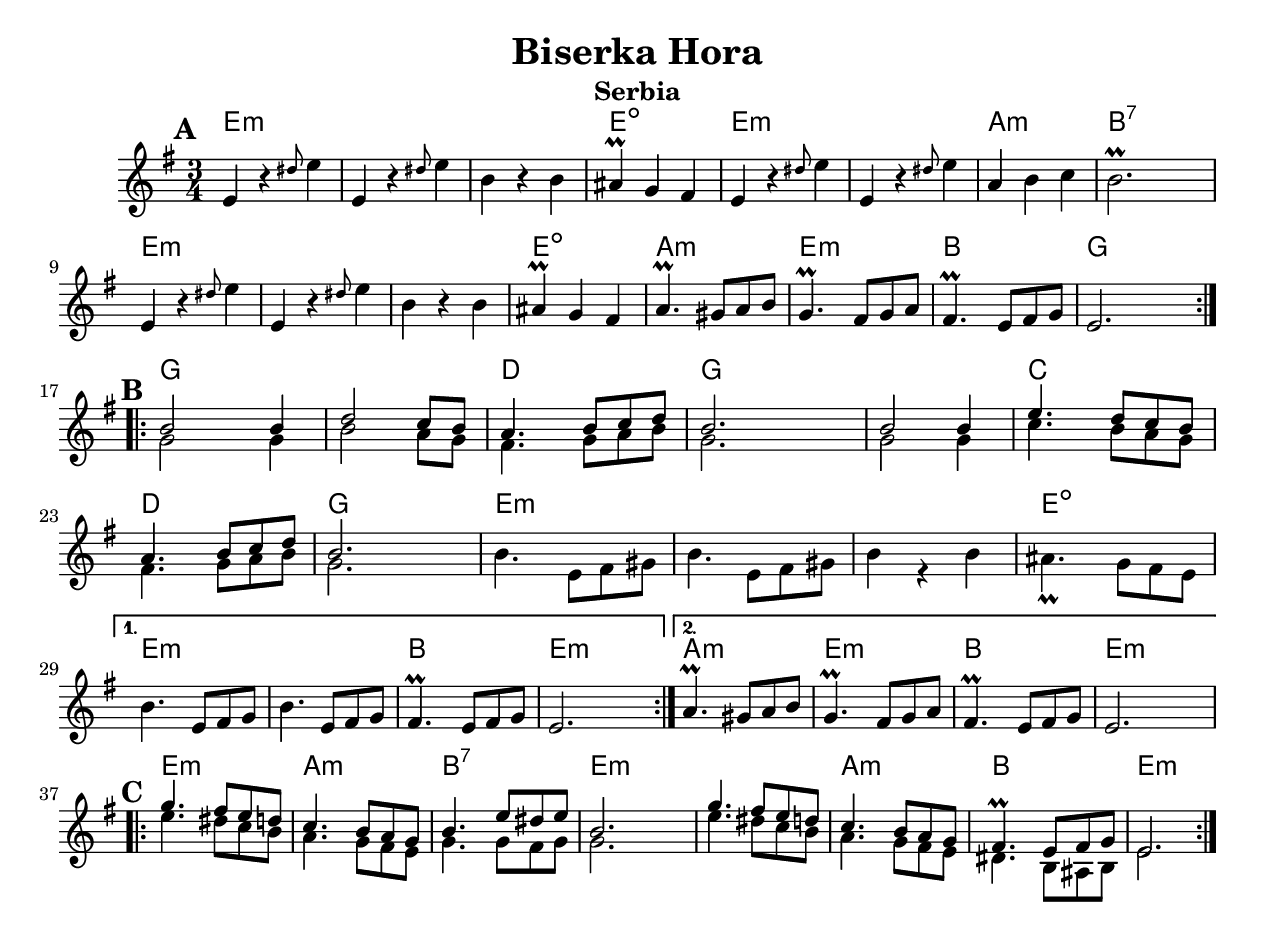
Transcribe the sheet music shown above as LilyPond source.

\version "2.18.0"
\include "english.ly"
\paper{
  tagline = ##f
  print-all-headers = ##t
  #(set-paper-size "letter")
}
date = #(strftime "%d-%m-%Y" (localtime (current-time)))

%\markup{ \italic{ " Updated " \date  }  }

%\markup{ Got something to say? }

%#################################### Melody ########################
melody = \relative c' {
  \clef treble
  \key e \minor
  \time 3/4
  \set Score.markFormatter = #format-mark-box-alphabet

  %\partial 16*3 a16 d f   %lead in notes

  \repeat volta 2{
  \mark \default
    e4 r \grace ds'8 e4
    e,4 r \grace ds'8 e4
    b4 r b
    as4 \prall g fs

    e4 r \grace ds'8 e4
    e,4 r \grace ds'8 e4
    a, b c
    b2. \prall

    e,4 r \grace ds'8 e4
    e,4 r \grace ds'8 e4
    b4 r b
    as4 \prall g fs

    a4. \prall gs8 a b
    g4. \prall fs8 g a
    fs4.\prall e8 fs g
    e2.
    \break
  }
  %\alternative { { }{ } }

  \repeat volta 2{
  \mark \default
    <<
      {
        b'2 b4
        d2 c8 b
        a4. b8 c d
        b2.

        b2 b4
        e4. d8 c b
        a4. b8 c d
        b2.
      }
      \\
      {
        g2 g4
        b2 a8 g
        fs4. g8 a b
        g2.|

        g2 g4
        c4. b8 a g
        fs4. g8 a b
        g2.|

        b4. e,8 fs gs
        b4. e,8 fs gs
        b4 r b
        as4.\prall g8 fs e
        \break
      }
    >>
  }
  \alternative {
    {
      b'4. e,8 fs g
      b4. e,8 fs g
      fs4.\prall e8 fs g
      e2.
    }
    {
      a4.\prall gs8 a b
      g4.\prall fs8 g a
      fs4.\prall e8 fs g
      e2.
    }

  }
  \repeat volta 2{
  \mark \default
    <<
      {
        g'4. fs8 e d
        c4. b8 a g
        b4. e8 ds e
        b2.|

        g'4. fs8 e d
        c4. b8 a g
        fs4.\prall e8 fs g
        e2.
      }
      \\
      {
        e'4. ds8 c b
        a4. g8 fs e
        g4. g8 fs g
        g2.


        e'4.ds8 c b
        a4. g8 fs e
        ds4. b8 as b
        e2.
      }
    >>
  }

}
%################################# Lyrics #####################
%\addlyrics{  }
%################################# Chords #######################
harmonies = \chordmode {
  e4:m
  s4*8
  e4:dim
  s4*2
  e4:m
  s4*5
  a4:m
  s4*2
  b4:7
  s4*2
  e4:m
  s4*8
  e4:dim
  s4*2
  a4:m
  s4*2
  e4:m s4*2
  b4
  s4*2
  g4 %Gm ?
  s4*2
  %b
  g4
  s4*5
  d4
  s4*2
  g4
  s4*5
  c4
  s4*2
  d4
  s4*2
  g4
  s4*2
  e4:m
  s4*8
  e4:dim
  s4*2
  %1st end
  e4:m
  s4*5
  b4
  s4*2
  e4:m
  s4*2
  %second end
  a4:m
  s4*2
  e4:m
  s4*2
  b4
  s4*2
  e4:m
  s4*2
  %c
  e4:m
  s4*2
  a4:m
  s4*2
  b4:7
  s4*2
  e4:m
  s4*5
  a4:m
  s4*2
  b4
  s4*2
  e4:m


}

\score {
  <<
    \new ChordNames {
      \set chordChanges = ##t
      \harmonies
    }
    \new Staff
    \melody
  >>
  \header{
    title= "Biserka Hora"
    subtitle="Serbia"
    composer= ""
    instrument =""
    arranger= ""
  }
  \layout{indent = 1.0\cm}
  \midi {
    \tempo 4 = 120

    % \midi { }
  }
}
%{
% more verses:
\markup{}
\markup {
  \fill-line {
    \hspace #0.1 % distance from left margin
    \column {
      \line { "1."
        \column {
          ""
        }
      }
      \hspace #0.2 % vertical distance between verses
      \line { "2."
        \column {
         ""
        }
      }
    }
    \hspace #0.1  % horiz. distance between columns
    \column {
      \line { "3."
        \column {
          ""
        }
      }
      \hspace #0.2 % distance between verses
      \line { "4."
        \column {
         ""
        }
      }
    }
    \hspace #0.1 % distance to right margin
  }
}

%}
